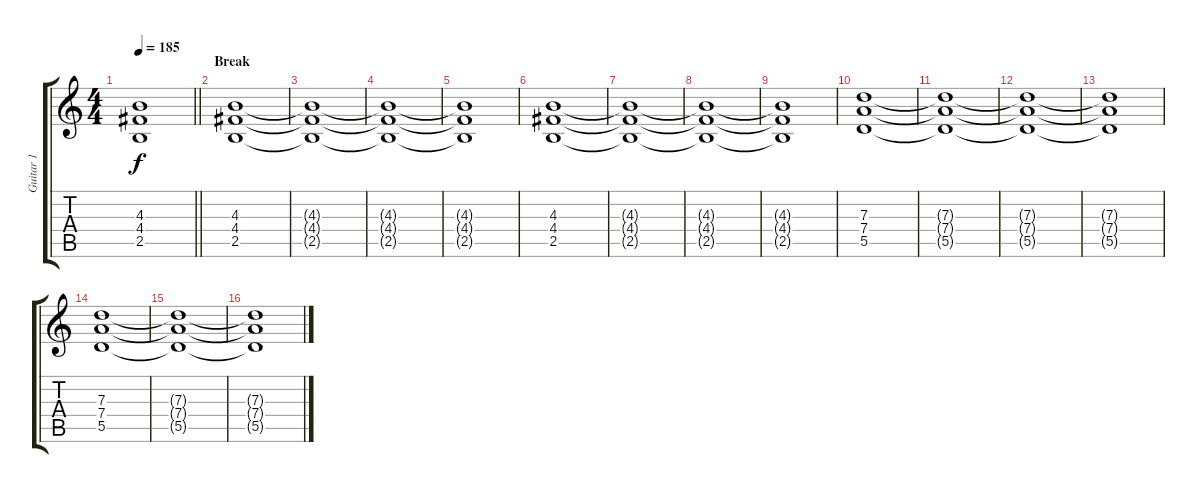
\track ("Guitar 1" "Guitar 1") {instrument distortionguitar}
\staff {score tabs}
\tuning (E4 B3 G3 D3 A2 E2) {hide}
\ts (4 4)
\tempo 185
\clef g2
\barLineRight lightlight
\ks c
(4.3{t} 4.4{t} 2.5{t}).1{dy f} |
\section ("" "Break")
(4.3 4.4 2.5).1 |
(4.3{t} 4.4{t} 2.5{t}).1 |
(4.3{t} 4.4{t} 2.5{t}).1 |
(4.3{t} 4.4{t} 2.5{t}).1 |
(4.3 4.4 2.5).1 |
(4.3{t} 4.4{t} 2.5{t}).1 |
(4.3{t} 4.4{t} 2.5{t}).1 |
(4.3{t} 4.4{t} 2.5{t}).1 |
(7.3 7.4 5.5).1 |
(7.3{t} 7.4{t} 5.5{t}).1 |
(7.3{t} 7.4{t} 5.5{t}).1 |
(7.3{t} 7.4{t} 5.5{t}).1 |
(7.3 7.4 5.5).1 |
(7.3{t} 7.4{t} 5.5{t}).1 |
(7.3{t} 7.4{t} 5.5{t}).1
